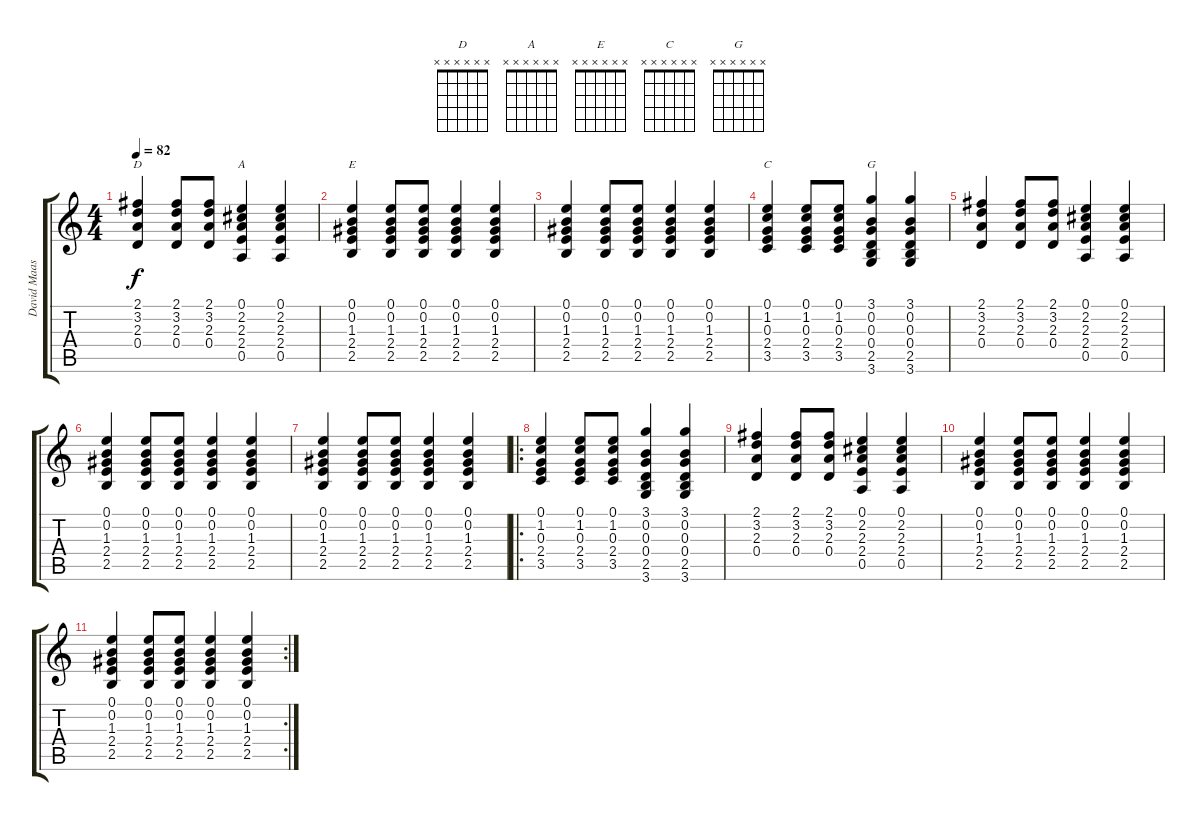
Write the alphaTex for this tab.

\track ("David Maas - Guitar" "David Maas") {instrument electricguitarclean}
\staff {score tabs}
\tuning (E4 B3 G3 D3 A2 E2) {hide}
\chord ("D" x x x x x x) {firstfret 0}
\chord ("A" x x x x x x) {firstfret 0}
\chord ("E" x x x x x x) {firstfret 0}
\chord ("C" x x x x x x) {firstfret 0}
\chord ("G" x x x x x x) {firstfret 0}
\ts (4 4)
\tempo 82
\clef g2
\ks c
(2.1 3.2 2.3 0.4).4{ch "D" dy f} (2.1 3.2 2.3 0.4).8 (2.1 3.2 2.3 0.4).8 (0.1 2.2 2.3 2.4 0.5).4{ch "A"} (0.1 2.2 2.3 2.4 0.5).4 |
(0.1 0.2 1.3 2.4 2.5).4{ch "E"} (0.1 0.2 1.3 2.4 2.5).8 (0.1 0.2 1.3 2.4 2.5).8 (0.1 0.2 1.3 2.4 2.5).4 (0.1 0.2 1.3 2.4 2.5).4 |
(0.1 0.2 1.3 2.4 2.5).4 (0.1 0.2 1.3 2.4 2.5).8 (0.1 0.2 1.3 2.4 2.5).8 (0.1 0.2 1.3 2.4 2.5).4 (0.1 0.2 1.3 2.4 2.5).4 |
(0.1 1.2 0.3 2.4 3.5).4{ch "C"} (0.1 1.2 0.3 2.4 3.5).8 (0.1 1.2 0.3 2.4 3.5).8 (3.1 0.2 0.3 0.4 2.5 3.6).4{ch "G"} (3.1 0.2 0.3 0.4 2.5 3.6).4 |
(2.1 3.2 2.3 0.4).4 (2.1 3.2 2.3 0.4).8 (2.1 3.2 2.3 0.4).8 (0.1 2.2 2.3 2.4 0.5).4 (0.1 2.2 2.3 2.4 0.5).4 |
(0.1 0.2 1.3 2.4 2.5).4 (0.1 0.2 1.3 2.4 2.5).8 (0.1 0.2 1.3 2.4 2.5).8 (0.1 0.2 1.3 2.4 2.5).4 (0.1 0.2 1.3 2.4 2.5).4 |
(0.1 0.2 1.3 2.4 2.5).4 (0.1 0.2 1.3 2.4 2.5).8 (0.1 0.2 1.3 2.4 2.5).8 (0.1 0.2 1.3 2.4 2.5).4 (0.1 0.2 1.3 2.4 2.5).4 |
\ro
(0.1 1.2 0.3 2.4 3.5).4 (0.1 1.2 0.3 2.4 3.5).8 (0.1 1.2 0.3 2.4 3.5).8 (3.1 0.2 0.3 0.4 2.5 3.6).4 (3.1 0.2 0.3 0.4 2.5 3.6).4 |
(2.1 3.2 2.3 0.4).4 (2.1 3.2 2.3 0.4).8 (2.1 3.2 2.3 0.4).8 (0.1 2.2 2.3 2.4 0.5).4 (0.1 2.2 2.3 2.4 0.5).4 |
(0.1 0.2 1.3 2.4 2.5).4 (0.1 0.2 1.3 2.4 2.5).8 (0.1 0.2 1.3 2.4 2.5).8 (0.1 0.2 1.3 2.4 2.5).4 (0.1 0.2 1.3 2.4 2.5).4 |
\rc 2
(0.1 0.2 1.3 2.4 2.5).4 (0.1 0.2 1.3 2.4 2.5).8 (0.1 0.2 1.3 2.4 2.5).8 (0.1 0.2 1.3 2.4 2.5).4 (0.1 0.2 1.3 2.4 2.5).4
